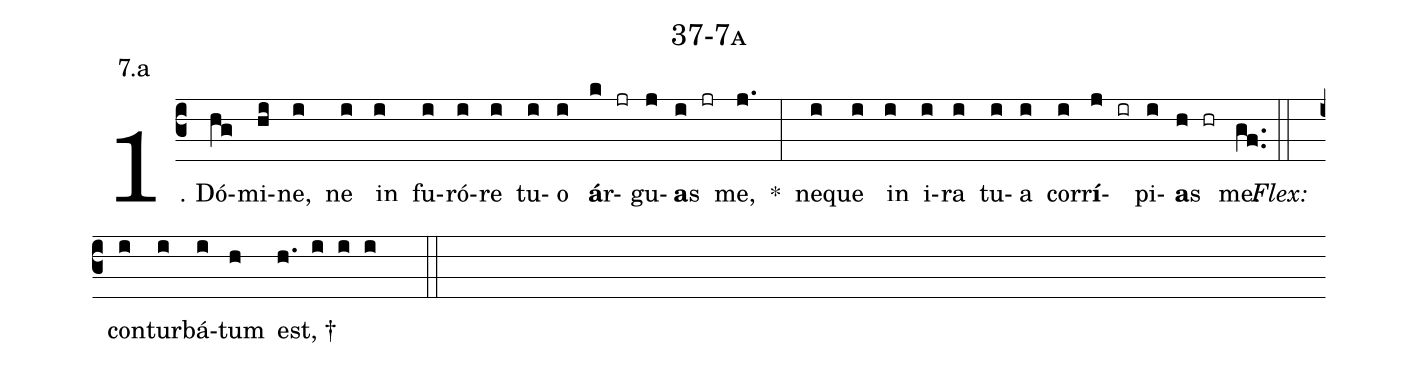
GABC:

name: 37-7a;
annotation: 7.a;
%%
(c3)1. Dó(hg)mi(hi)ne,(i) ne(i) in(i) fu(i)ró(i)re(i) tu(i)o(i) <b>á</b>r(k jr)gu(j)<b>a</b>s(i jr) me,(j.) *(:) ne(i)que(i) in(i) i(i)ra(i) tu(i)a(i) cor(i)r<b>í</b>(j ir)pi(i)<b>a</b>s(h hr) me.(gf..) (::)
<i>Flex:</i>()  con(i)tur(i)bá(i)tum(h) est, †(h. i i i  ::)
